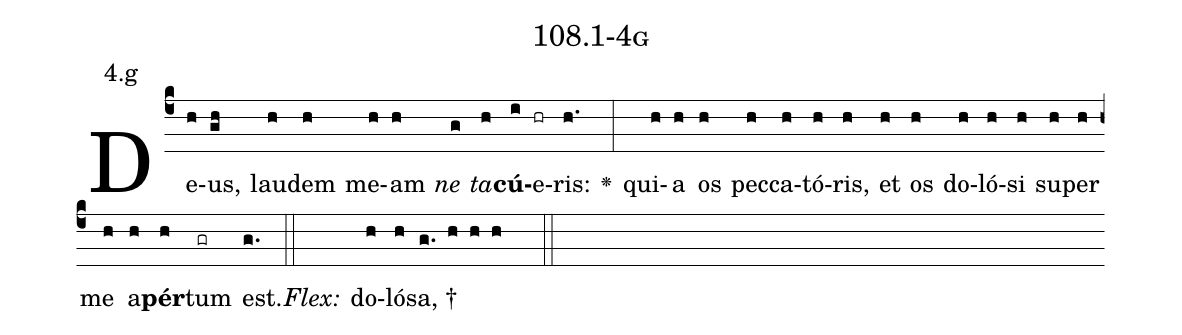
name: 108.1-4g;
annotation: 4.g;
%%
(c4)De(h)us,(gh) lau(h)dem(h) me(h)am(h) <i>ne</i>(g) <i>ta</i>(h)<b>cú</b>(i)e(hr)ris:(h.) <v>\greheightstar</v>(:) qui(h)a(h) os(h) pec(h)ca(h)tó(h)ris,(h) et(h) os(h) do(h)ló(h)si(h) su(h)per(h) me(h) a(h)<b>pér</b>(h)tum(gr) est.(g.) (::)
<i>Flex:</i>()  do(h)ló(h)sa, †(g. h h h  ::)

%E(h) u(h) o(h) u(h) a(h) e.(g.) (::)
